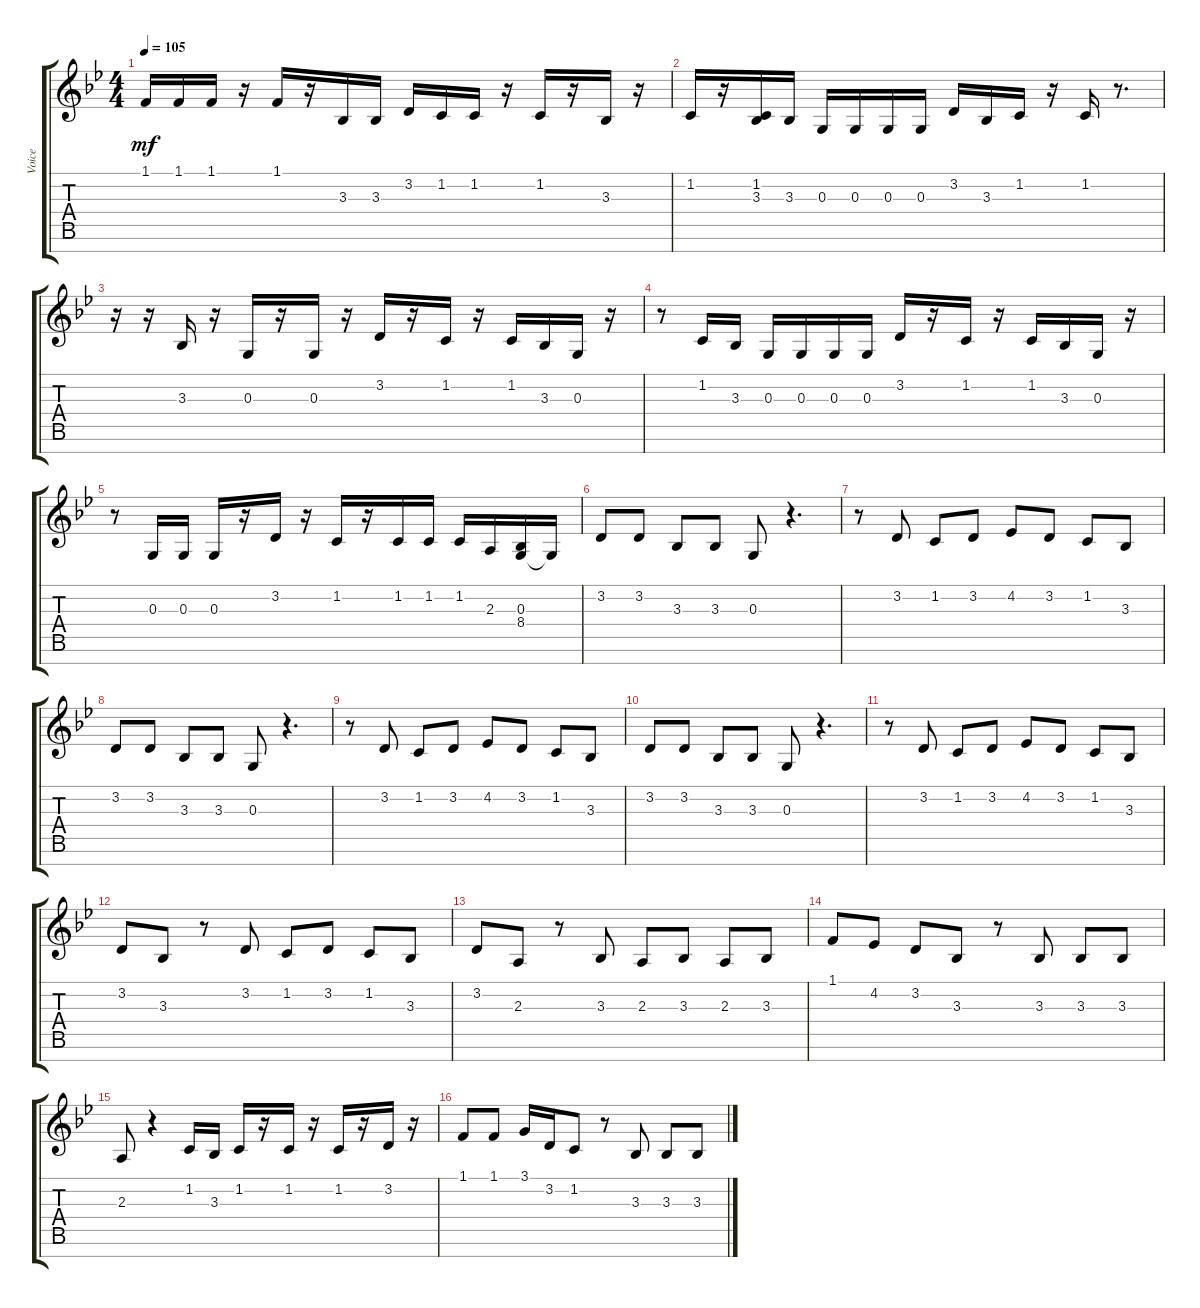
\track ("Voice" "Voice") {instrument flute}
\staff {score tabs}
\tuning (E4 B3 G3 D3 A2 E2 B1) {hide}
\ts (4 4)
\tempo 105
\clef g2
\ks gminor
1.1.16{dy mf} 1.1.16 1.1.16 r.16 1.1.16 r.16 3.3.16 3.3.16 3.2.16 1.2.16 1.2.16 r.16 1.2.16 r.16 3.3.16 r.16 |
1.2.16 r.16 (1.2 3.3).16 3.3.16 0.3.16 0.3.16 0.3.16 0.3.16 3.2.16 3.3.16 1.2.16 r.16 1.2.16 r.8{d} |
r.16 r.16 3.3.16 r.16 0.3.16 r.16 0.3.16 r.16 3.2.16 r.16 1.2.16 r.16 1.2.16 3.3.16 0.3.16 r.16 |
r.8 1.2.16 3.3.16 0.3.16 0.3.16 0.3.16 0.3.16 3.2.16 r.16 1.2.16 r.16 1.2.16 3.3.16 0.3.16 r.16 |
r.8 0.3.16 0.3.16 0.3.16 r.16 3.2.16 r.16 1.2.16 r.16 1.2.16 1.2.16 1.2.16 2.3.16 (0.3 8.4).16 0.3{t}.16 |
3.2.8 3.2.8 3.3.8 3.3.8 0.3.8 r.4{d} |
r.8 3.2.8 1.2.8 3.2.8 4.2.8 3.2.8 1.2.8 3.3.8 |
3.2.8 3.2.8 3.3.8 3.3.8 0.3.8 r.4{d} |
r.8 3.2.8 1.2.8 3.2.8 4.2.8 3.2.8 1.2.8 3.3.8 |
3.2.8 3.2.8 3.3.8 3.3.8 0.3.8 r.4{d} |
r.8 3.2.8 1.2.8 3.2.8 4.2.8 3.2.8 1.2.8 3.3.8 |
3.2.8 3.3.8 r.8 3.2.8 1.2.8 3.2.8 1.2.8 3.3.8 |
3.2.8 2.3.8 r.8 3.3.8 2.3.8 3.3.8 2.3.8 3.3.8 |
1.1.8 4.2.8 3.2.8 3.3.8 r.8 3.3.8 3.3.8 3.3.8 |
2.3.8 r.4 1.2.16 3.3.16 1.2.16 r.16 1.2.16 r.16 1.2.16 r.16 3.2.16 r.16 |
1.1.8 1.1.8 3.1.16 3.2.16 1.2.8 r.8 3.3.8 3.3.8 3.3.8
